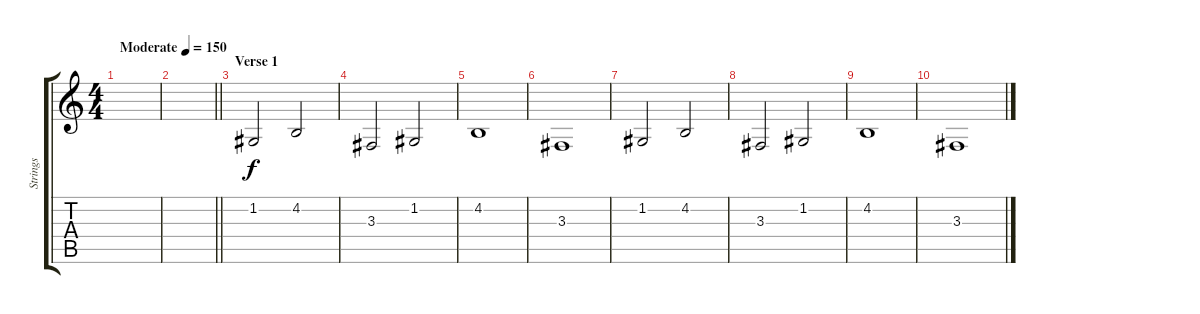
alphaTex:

\track ("Strings" "Strings") {instrument stringensemble1}
\staff {score tabs}
\tuning (C4 G3 Eb3 Bb2 F2 C2) {hide}
\ts (4 4)
\tempo (150 "Moderate")
\clef g2
\ks c
|
\barLineRight lightlight
|
\section ("" "Verse 1")
1.2.2 4.2.2 |
3.3.2 1.2.2 |
4.2.1 |
3.3.1 |
1.2.2 4.2.2 |
3.3.2 1.2.2 |
4.2.1 |
3.3.1
